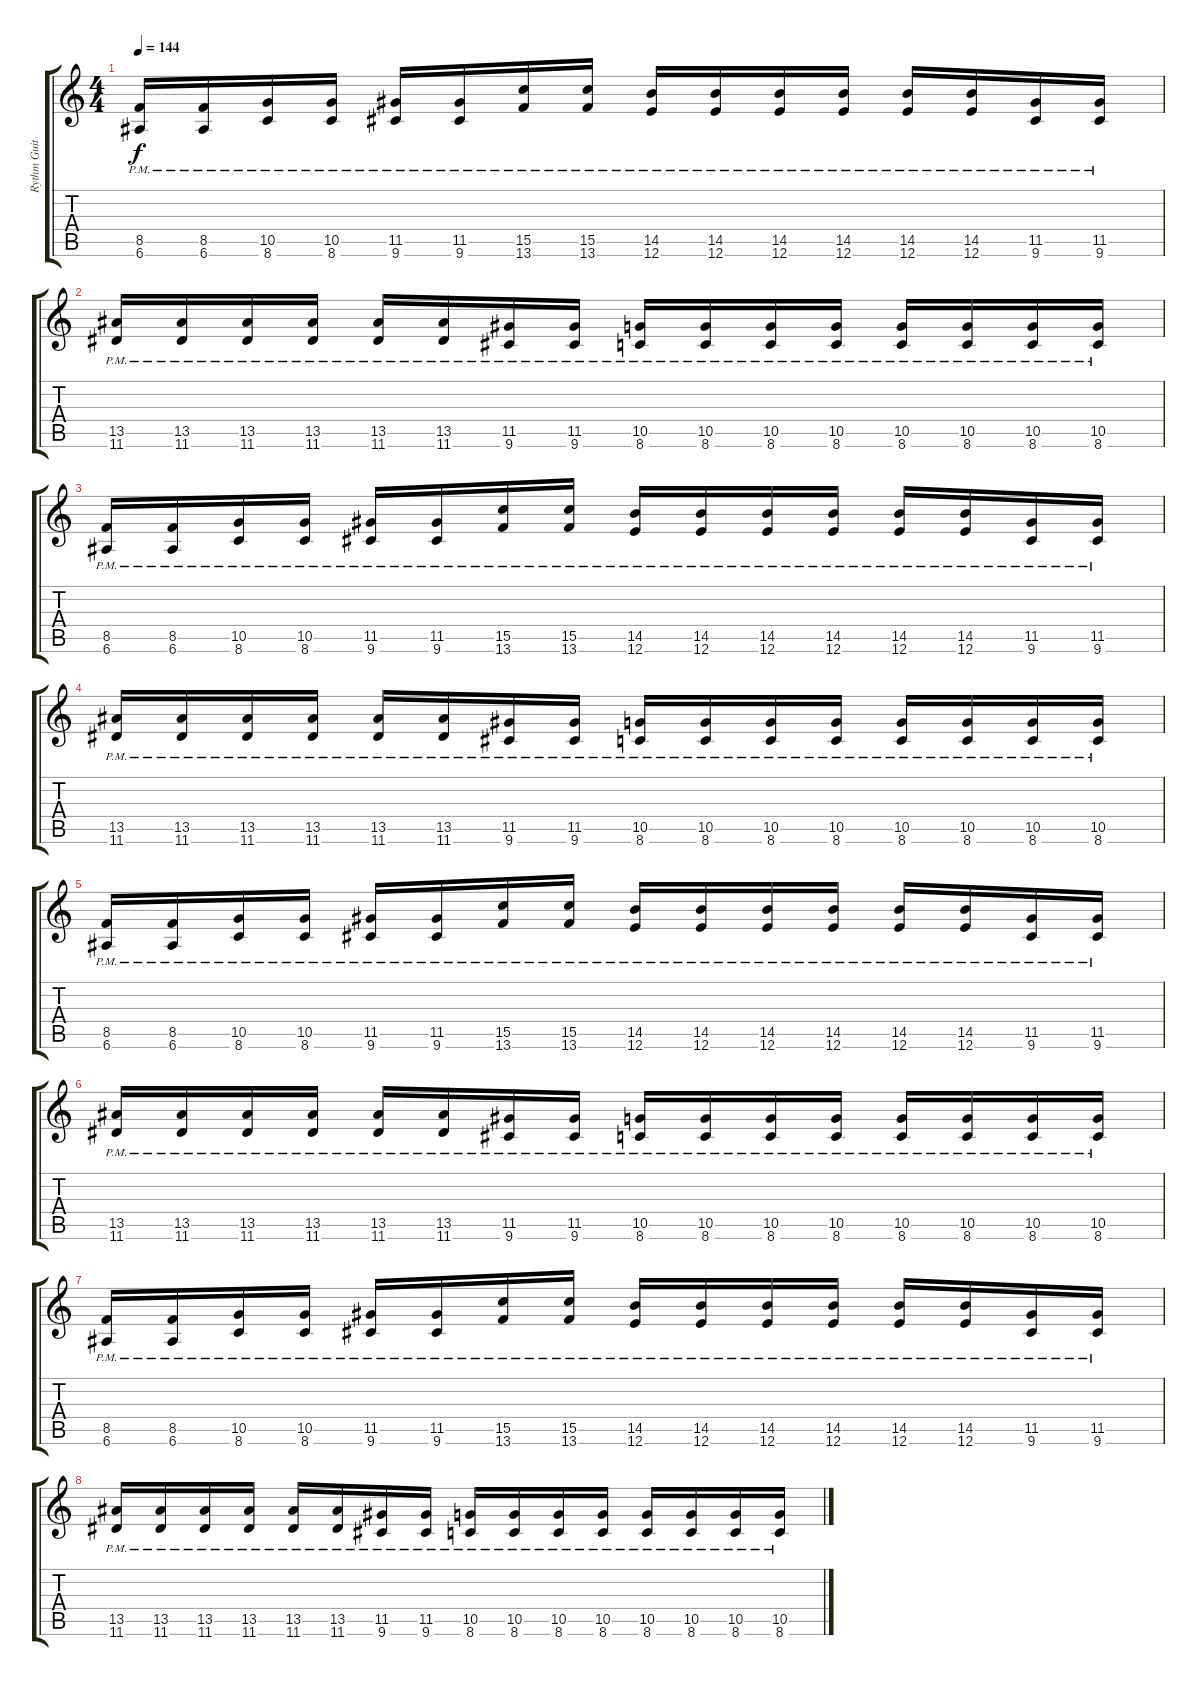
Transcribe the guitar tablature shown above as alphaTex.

\track ("Rythm Guitar (Right)" "Rythm Guit") {instrument distortionguitar}
\staff {score tabs}
\tuning (E4 B3 G3 D3 A2 E2) {hide}
\ts (4 4)
\tempo 144
\clef g2
\ks c
(8.5{pm} 6.6{pm}).16{dy f} (8.5{pm} 6.6{pm}).16 (10.5{pm} 8.6{pm}).16 (10.5{pm} 8.6{pm}).16 (11.5{pm} 9.6{pm}).16 (11.5{pm} 9.6{pm}).16 (15.5{pm} 13.6{pm}).16 (15.5{pm} 13.6{pm}).16 (14.5{pm} 12.6{pm}).16 (14.5{pm} 12.6{pm}).16 (14.5{pm} 12.6{pm}).16 (14.5{pm} 12.6{pm}).16 (14.5{pm} 12.6{pm}).16 (14.5{pm} 12.6{pm}).16 (11.5{pm} 9.6{pm}).16 (11.5{pm} 9.6{pm}).16 |
(13.5{pm} 11.6{pm}).16 (13.5{pm} 11.6{pm}).16 (13.5{pm} 11.6{pm}).16 (13.5{pm} 11.6{pm}).16 (13.5{pm} 11.6{pm}).16 (13.5{pm} 11.6{pm}).16 (11.5{pm} 9.6{pm}).16 (11.5{pm} 9.6{pm}).16 (10.5{pm} 8.6{pm}).16 (10.5{pm} 8.6{pm}).16 (10.5{pm} 8.6{pm}).16 (10.5{pm} 8.6{pm}).16 (10.5{pm} 8.6{pm}).16 (10.5{pm} 8.6{pm}).16 (10.5{pm} 8.6{pm}).16 (10.5{pm} 8.6{pm}).16 |
(8.5{pm} 6.6{pm}).16 (8.5{pm} 6.6{pm}).16 (10.5{pm} 8.6{pm}).16 (10.5{pm} 8.6{pm}).16 (11.5{pm} 9.6{pm}).16 (11.5{pm} 9.6{pm}).16 (15.5{pm} 13.6{pm}).16 (15.5{pm} 13.6{pm}).16 (14.5{pm} 12.6{pm}).16 (14.5{pm} 12.6{pm}).16 (14.5{pm} 12.6{pm}).16 (14.5{pm} 12.6{pm}).16 (14.5{pm} 12.6{pm}).16 (14.5{pm} 12.6{pm}).16 (11.5{pm} 9.6{pm}).16 (11.5{pm} 9.6{pm}).16 |
(13.5{pm} 11.6{pm}).16 (13.5{pm} 11.6{pm}).16 (13.5{pm} 11.6{pm}).16 (13.5{pm} 11.6{pm}).16 (13.5{pm} 11.6{pm}).16 (13.5{pm} 11.6{pm}).16 (11.5{pm} 9.6{pm}).16 (11.5{pm} 9.6{pm}).16 (10.5{pm} 8.6{pm}).16 (10.5{pm} 8.6{pm}).16 (10.5{pm} 8.6{pm}).16 (10.5{pm} 8.6{pm}).16 (10.5{pm} 8.6{pm}).16 (10.5{pm} 8.6{pm}).16 (10.5{pm} 8.6{pm}).16 (10.5{pm} 8.6{pm}).16 |
(8.5{pm} 6.6{pm}).16 (8.5{pm} 6.6{pm}).16 (10.5{pm} 8.6{pm}).16 (10.5{pm} 8.6{pm}).16 (11.5{pm} 9.6{pm}).16 (11.5{pm} 9.6{pm}).16 (15.5{pm} 13.6{pm}).16 (15.5{pm} 13.6{pm}).16 (14.5{pm} 12.6{pm}).16 (14.5{pm} 12.6{pm}).16 (14.5{pm} 12.6{pm}).16 (14.5{pm} 12.6{pm}).16 (14.5{pm} 12.6{pm}).16 (14.5{pm} 12.6{pm}).16 (11.5{pm} 9.6{pm}).16 (11.5{pm} 9.6{pm}).16 |
(13.5{pm} 11.6{pm}).16 (13.5{pm} 11.6{pm}).16 (13.5{pm} 11.6{pm}).16 (13.5{pm} 11.6{pm}).16 (13.5{pm} 11.6{pm}).16 (13.5{pm} 11.6{pm}).16 (11.5{pm} 9.6{pm}).16 (11.5{pm} 9.6{pm}).16 (10.5{pm} 8.6{pm}).16 (10.5{pm} 8.6{pm}).16 (10.5{pm} 8.6{pm}).16 (10.5{pm} 8.6{pm}).16 (10.5{pm} 8.6{pm}).16 (10.5{pm} 8.6{pm}).16 (10.5{pm} 8.6{pm}).16 (10.5{pm} 8.6{pm}).16 |
(8.5{pm} 6.6{pm}).16 (8.5{pm} 6.6{pm}).16 (10.5{pm} 8.6{pm}).16 (10.5{pm} 8.6{pm}).16 (11.5{pm} 9.6{pm}).16 (11.5{pm} 9.6{pm}).16 (15.5{pm} 13.6{pm}).16 (15.5{pm} 13.6{pm}).16 (14.5{pm} 12.6{pm}).16 (14.5{pm} 12.6{pm}).16 (14.5{pm} 12.6{pm}).16 (14.5{pm} 12.6{pm}).16 (14.5{pm} 12.6{pm}).16 (14.5{pm} 12.6{pm}).16 (11.5{pm} 9.6{pm}).16 (11.5{pm} 9.6{pm}).16 |
(13.5{pm} 11.6{pm}).16 (13.5{pm} 11.6{pm}).16 (13.5{pm} 11.6{pm}).16 (13.5{pm} 11.6{pm}).16 (13.5{pm} 11.6{pm}).16 (13.5{pm} 11.6{pm}).16 (11.5{pm} 9.6{pm}).16 (11.5{pm} 9.6{pm}).16 (10.5{pm} 8.6{pm}).16 (10.5{pm} 8.6{pm}).16 (10.5{pm} 8.6{pm}).16 (10.5{pm} 8.6{pm}).16 (10.5{pm} 8.6{pm}).16 (10.5{pm} 8.6{pm}).16 (10.5{pm} 8.6{pm}).16 (10.5{pm} 8.6{pm}).16
